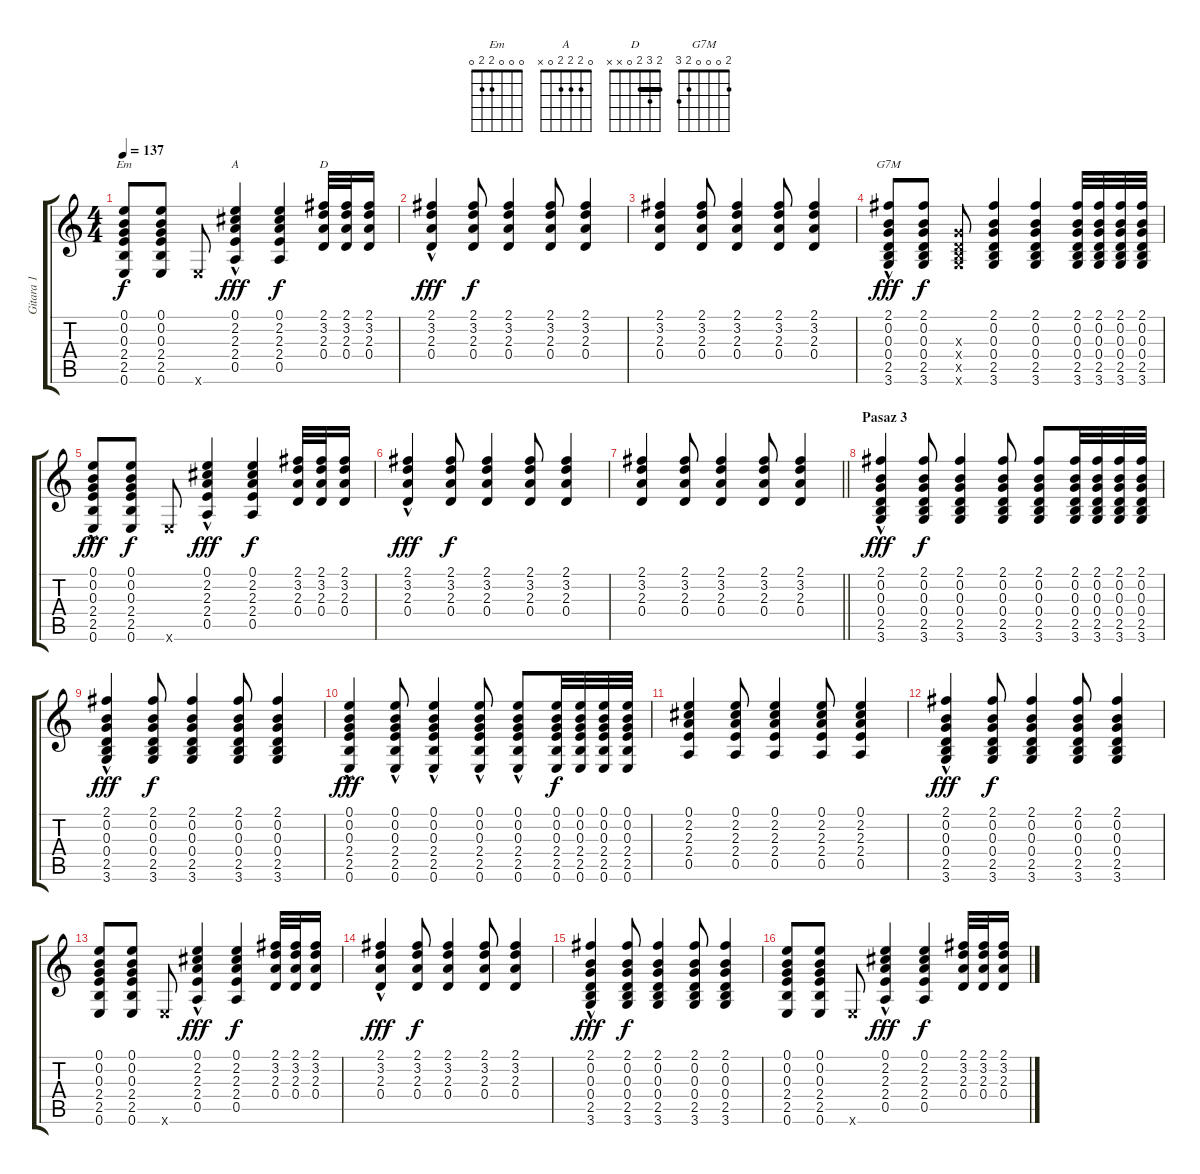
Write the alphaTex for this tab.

\track ("Gitara 1" "Gitara 1") {instrument acousticguitarsteel}
\staff {score tabs}
\tuning (E4 B3 G3 D3 A2 E2) {hide}
\chord ("Em" 0 0 0 2 2 0)
\chord ("A" 0 2 2 2 0 x)
\chord ("D" 2 3 2 0 x x) {barre 2}
\chord ("G7M" 2 0 0 0 2 3)
\ts (4 4)
\tempo 137
\clef g2
\ks c
(0.1 0.2 0.3 2.4 2.5 0.6).8{ch "Em" dy f} (0.1 0.2 0.3 2.4 2.5 0.6).8 0.6{x}.8 (0.1 2.2 2.3 2.4 0.5{hac}).4{ch "A" dy fff} (0.1 2.2 2.3 2.4 0.5).4{dy f} (2.1 3.2 2.3 0.4).32{ch "D"} (2.1 3.2 2.3 0.4).32 (2.1 3.2 2.3 0.4).16 |
(2.1 3.2 2.3{hac} 0.4).4{dy fff} (2.1 3.2 2.3 0.4).8{dy f} (2.1 3.2 2.3 0.4).4 (2.1 3.2 2.3 0.4).8 (2.1 3.2 2.3 0.4).4 |
(2.1 3.2 2.3 0.4).4 (2.1 3.2 2.3 0.4).8 (2.1 3.2 2.3 0.4).4 (2.1 3.2 2.3 0.4).8 (2.1 3.2 2.3 0.4).4 |
(2.1 0.2 0.3{hac} 0.4 2.5 3.6).8{ch "G7M" dy fff} (2.1 0.2 0.3 0.4 2.5 3.6).8{dy f} (0.3{x} 0.4{x} 2.5{x} 3.6{x}).8 (2.1 0.2 0.3 0.4 2.5 3.6).4 (2.1 0.2 0.3 0.4 2.5 3.6).4 (2.1 0.2 0.3 0.4 2.5 3.6).32 (2.1 0.2 0.3 0.4 2.5 3.6).32 (2.1 0.2 0.3 0.4 2.5 3.6).32 (2.1 0.2 0.3 0.4 2.5 3.6).32 |
(0.1 0.2 0.3{hac} 2.4 2.5 0.6).8{dy fff} (0.1 0.2 0.3 2.4 2.5 0.6).8{dy f} 0.6{x}.8 (0.1 2.2 2.3 2.4 0.5{hac}).4{dy fff} (0.1 2.2 2.3 2.4 0.5).4{dy f} (2.1 3.2 2.3 0.4).32 (2.1 3.2 2.3 0.4).32 (2.1 3.2 2.3 0.4).16 |
(2.1 3.2 2.3{hac} 0.4).4{dy fff} (2.1 3.2 2.3 0.4).8{dy f} (2.1 3.2 2.3 0.4).4 (2.1 3.2 2.3 0.4).8 (2.1 3.2 2.3 0.4).4 |
\barLineRight lightlight
(2.1 3.2 2.3 0.4).4 (2.1 3.2 2.3 0.4).8 (2.1 3.2 2.3 0.4).4 (2.1 3.2 2.3 0.4).8 (2.1 3.2 2.3 0.4).4 |
\section ("" "Pasaz 3")
(2.1 0.2 0.3{hac} 0.4 2.5 3.6).4{dy fff} (2.1 0.2 0.3 0.4 2.5 3.6).8{dy f} (2.1 0.2 0.3 0.4 2.5 3.6).4 (2.1 0.2 0.3 0.4 2.5 3.6).8 (2.1 0.2 0.3 0.4 2.5 3.6).8 (2.1 0.2 0.3 0.4 2.5 3.6).32 (2.1 0.2 0.3 0.4 2.5 3.6).32 (2.1 0.2 0.3 0.4 2.5 3.6).32 (2.1 0.2 0.3 0.4 2.5 3.6).32 |
(2.1 0.2 0.3{hac} 0.4 2.5 3.6).4{dy fff} (2.1 0.2 0.3 0.4 2.5 3.6).8{dy f} (2.1 0.2 0.3 0.4 2.5 3.6).4 (2.1 0.2 0.3 0.4 2.5 3.6).8 (2.1 0.2 0.3 0.4 2.5 3.6).4 |
(0.1 0.2 0.3{hac} 2.4 2.5 0.6).4{dy fff} (0.1 0.2 0.3{hac} 2.4 2.5 0.6).8 (0.1 0.2 0.3{hac} 2.4 2.5 0.6).4 (0.1 0.2 0.3{hac} 2.4 2.5 0.6).8 (0.1 0.2 0.3{hac} 2.4 2.5 0.6).8 (0.1 0.2 0.3 2.4 2.5 0.6).32{dy f} (0.1 0.2 0.3 2.4 2.5 0.6).32 (0.1 0.2 0.3 2.4 2.5 0.6).32 (0.1 0.2 0.3 2.4 2.5 0.6).32 |
(0.1 2.2 2.3 2.4 0.5).4 (0.1 2.2 2.3 2.4 0.5).8 (0.1 2.2 2.3 2.4 0.5).4 (0.1 2.2 2.3 2.4 0.5).8 (0.1 2.2 2.3 2.4 0.5).4 |
(2.1 0.2 0.3{hac} 0.4 2.5 3.6).4{dy fff} (2.1 0.2 0.3 0.4 2.5 3.6).8{dy f} (2.1 0.2 0.3 0.4 2.5 3.6).4 (2.1 0.2 0.3 0.4 2.5 3.6).8 (2.1 0.2 0.3 0.4 2.5 3.6).4 |
(0.1 0.2 0.3 2.4 2.5 0.6).8 (0.1 0.2 0.3 2.4 2.5 0.6).8 0.6{x}.8 (0.1 2.2 2.3 2.4 0.5{hac}).4{dy fff} (0.1 2.2 2.3 2.4 0.5).4{dy f} (2.1 3.2 2.3 0.4).32 (2.1 3.2 2.3 0.4).32 (2.1 3.2 2.3 0.4).16 |
(2.1 3.2 2.3{hac} 0.4).4{dy fff} (2.1 3.2 2.3 0.4).8{dy f} (2.1 3.2 2.3 0.4).4 (2.1 3.2 2.3 0.4).8 (2.1 3.2 2.3 0.4).4 |
(2.1 0.2 0.3{hac} 0.4 2.5 3.6).4{dy fff} (2.1 0.2 0.3 0.4 2.5 3.6).8{dy f} (2.1 0.2 0.3 0.4 2.5 3.6).4 (2.1 0.2 0.3 0.4 2.5 3.6).8 (2.1 0.2 0.3 0.4 2.5 3.6).4 |
(0.1 0.2 0.3 2.4 2.5 0.6).8 (0.1 0.2 0.3 2.4 2.5 0.6).8 0.6{x}.8 (0.1 2.2 2.3 2.4 0.5{hac}).4{dy fff} (0.1 2.2 2.3 2.4 0.5).4{dy f} (2.1 3.2 2.3 0.4).32 (2.1 3.2 2.3 0.4).32 (2.1 3.2 2.3 0.4).16
